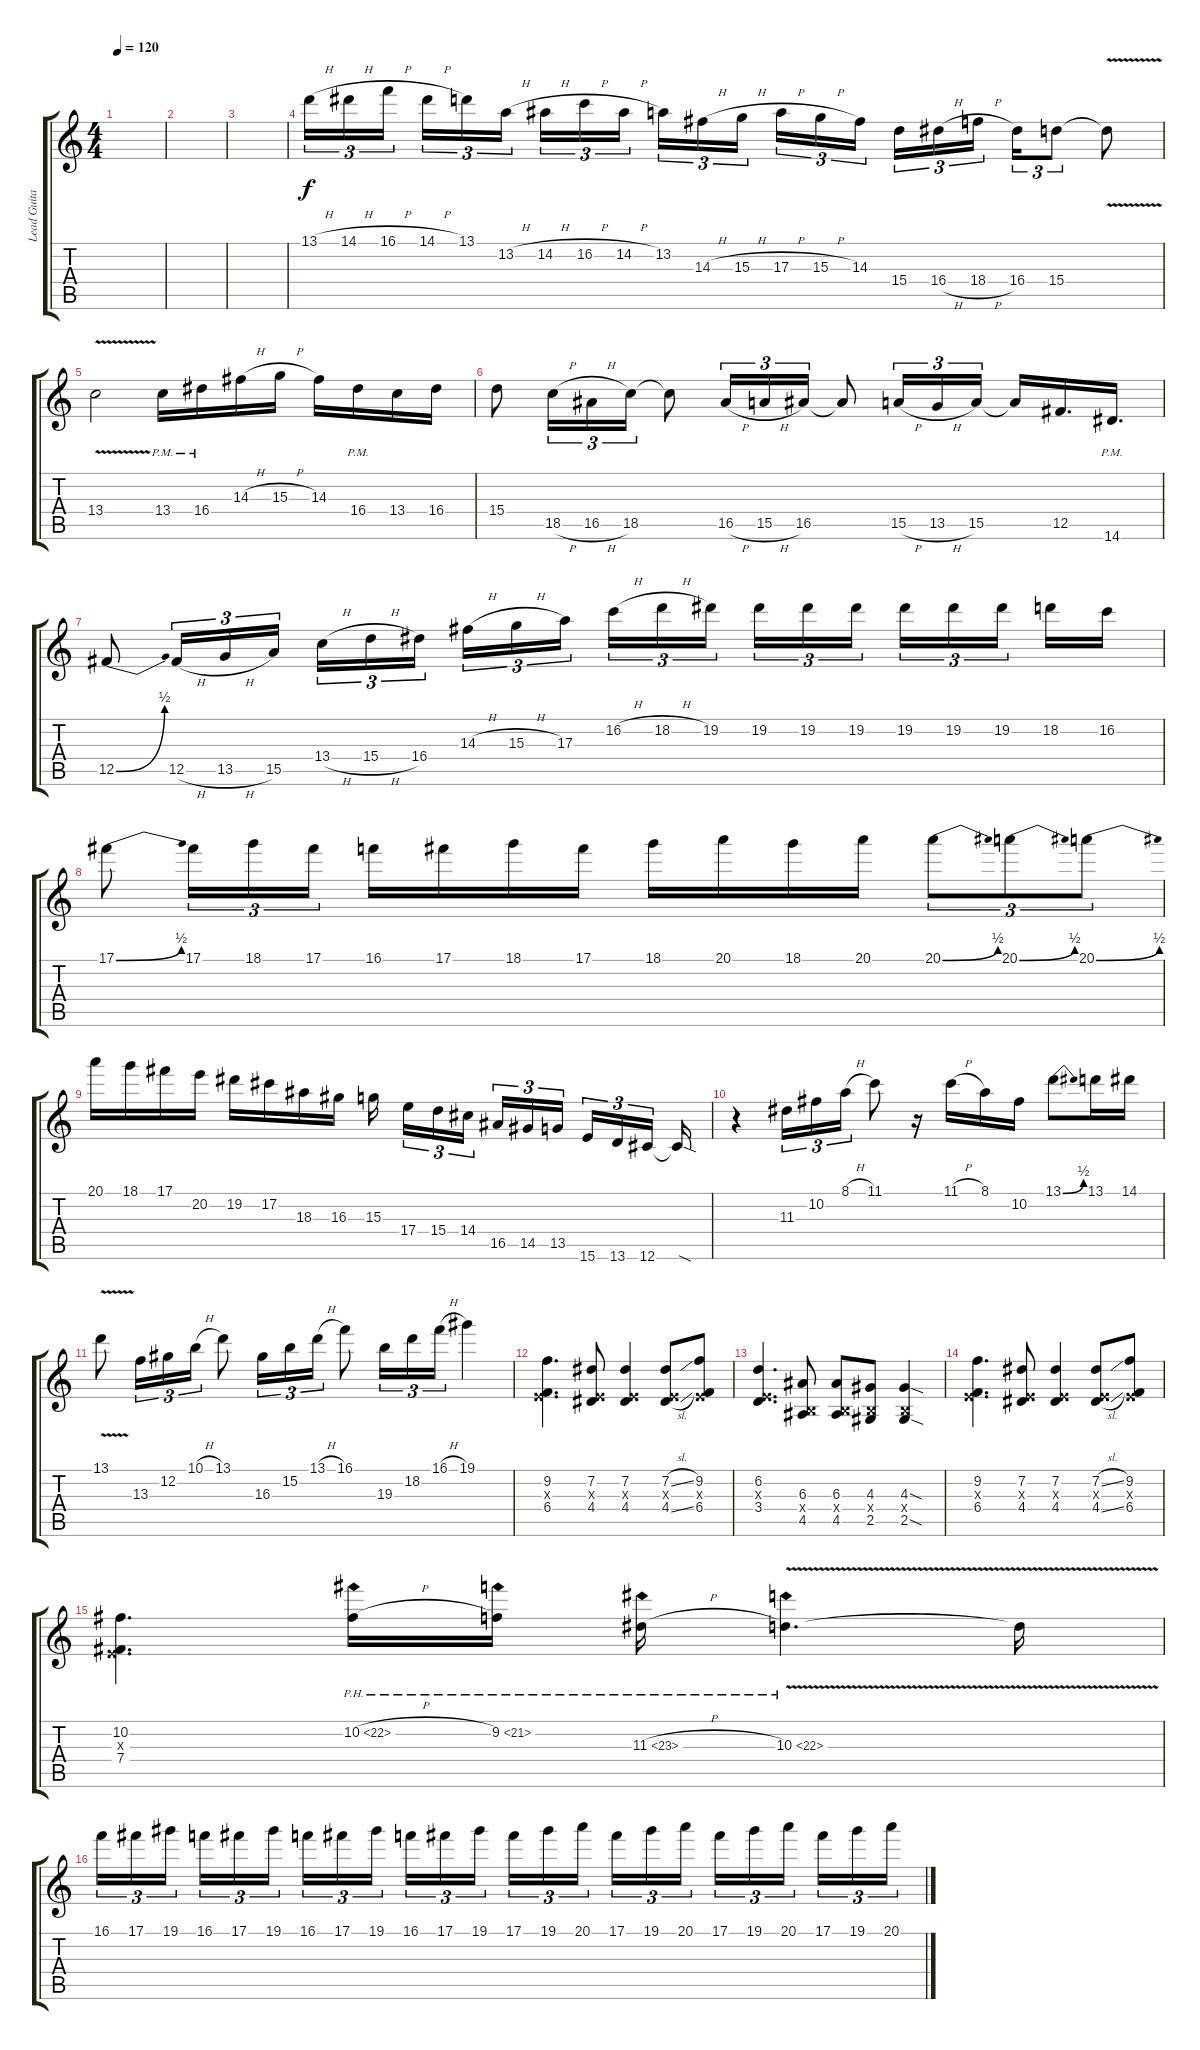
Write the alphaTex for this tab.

\track ("Lead Guitar" "Lead Guita") {instrument distortionguitar}
\staff {score tabs}
\tuning (Db4 Ab3 E3 B2 Gb2 Db2) {hide}
\ts (4 4)
\tempo 120
\clef g2
\ks c
|
|
|
13.1{h}.16{tu (3 2)} 14.1{h}.16{tu (3 2)} 16.1{h}.16{tu (3 2) beam splitsecondary} 14.1{h}.16{tu (3 2)} 13.1.16{tu (3 2)} 13.2{h}.16{tu (3 2)} 14.2{h}.16{tu (3 2)} 16.2{h}.16{tu (3 2)} 14.2{h}.16{tu (3 2) beam splitsecondary} 13.2.16{tu (3 2)} 14.3{h}.16{tu (3 2)} 15.3{h}.16{tu (3 2)} 17.3{h}.16{tu (3 2)} 15.3{h}.16{tu (3 2)} 14.3.16{tu (3 2) beam splitsecondary} 15.4.16{tu (3 2)} 16.4{h}.16{tu (3 2)} 18.4{h}.16{tu (3 2)} 16.4.16{tu (3 2)} 15.4.8{tu (3 2)} 15.4{v t}.8 |
13.4{v}.2 13.4{pm}.16 16.4{pm}.16 14.3{h}.16 15.3{h}.16 14.3.16 16.4{pm}.16 13.4.16 16.4.16 |
15.4.8 18.5{h}.16{tu (3 2)} 16.5{h}.16{tu (3 2)} 18.5.16{tu (3 2)} 18.5{t}.8 16.5{h}.16{tu (3 2)} 15.5{h}.16{tu (3 2)} 16.5.16{tu (3 2)} 16.5{t}.8 15.5{h}.16{tu (3 2)} 13.5{h}.16{tu (3 2)} 15.5.16{tu (3 2)} 15.5{t}.16 12.5.16{d} 14.6{pm}.16{d} |
12.5{be (bend 0 0 60 2)}.8 12.5{h}.16{tu (3 2)} 13.5{h}.16{tu (3 2)} 15.5.16{tu (3 2)} 13.4{h}.16{tu (3 2)} 15.4{h}.16{tu (3 2)} 16.4.16{tu (3 2) beam splitsecondary} 14.3{h}.16{tu (3 2)} 15.3{h}.16{tu (3 2)} 17.3.16{tu (3 2)} 16.2{h}.16{tu (3 2)} 18.2{h}.16{tu (3 2)} 19.2.16{tu (3 2) beam splitsecondary} 19.2.16{tu (3 2)} 19.2.16{tu (3 2)} 19.2.16{tu (3 2)} 19.2.16{tu (3 2)} 19.2.16{tu (3 2)} 19.2.16{tu (3 2) beam splitsecondary} 18.2.16 16.2.16 |
17.1{be (bend 0 0 60 2)}.8 17.1.16{tu (3 2)} 18.1.16{tu (3 2)} 17.1.16{tu (3 2)} 16.1.16 17.1.16 18.1.16 17.1.16 18.1.16 20.1.16 18.1.16 20.1.16 20.1{be (bend 0 0 60 2)}.8{tu (3 2)} 20.1{be (bend 0 0 60 2)}.8{tu (3 2)} 20.1{be (bend 0 0 60 2)}.8{tu (3 2)} |
20.1.16 18.1.16 17.1.16 20.2.16 19.2.16 17.2.16 18.3.16 16.3.16 15.3.16{beam splitsecondary} 17.4.16{tu (3 2)} 15.4.16{tu (3 2)} 14.4.16{tu (3 2) beam splitsecondary} 16.5.16{tu (3 2)} 14.5.16{tu (3 2)} 13.5.16{tu (3 2) beam splitsecondary} 15.6.16{tu (3 2)} 13.6.16{tu (3 2)} 12.6.16{tu (3 2) beam splitsecondary} 12.6{sod t}.16 |
r.4 11.3.16{tu (3 2)} 10.2.16{tu (3 2)} 8.1{h}.16{tu (3 2)} 11.1.8 r.16 11.1{h}.16 8.1.16 10.2.16 13.1{be (bend 0 0 60 2)}.8 13.1.16 14.1.16 |
13.1{v}.8 13.3.16{tu (3 2)} 12.2.16{tu (3 2)} 10.1{h}.16{tu (3 2)} 13.1.8 16.3.16{tu (3 2)} 15.2.16{tu (3 2)} 13.1{h}.16{tu (3 2)} 16.1.8 19.3.16{tu (3 2)} 18.2.16{tu (3 2)} 16.1{h}.16{tu (3 2)} 19.1.4 |
(9.2 0.3{x} 6.4).4{d} (7.2 0.3{x} 4.4).8 (7.2 0.3{x} 4.4).4 (7.2{sl} 0.3{x} 4.4{sl}).8 (9.2 0.3{x} 6.4).8 |
(6.2 0.3{x} 3.4).4{d} (6.3 0.4{x} 4.5).8 (6.3 0.4{x} 4.5).8 (4.3 0.4{x} 2.5).8 (4.3{sod} 0.4{x} 2.5{sod}).4 |
(9.2 0.3{x} 6.4).4{d} (7.2 0.3{x} 4.4).8 (7.2 0.3{x} 4.4).4 (7.2{sl} 0.3{x} 4.4{sl}).8 (9.2 0.3{x} 6.4).8 |
(10.2 0.3{x} 7.4).4{d} 10.2{ph 12 h}.16 9.2{ph 12}.16 11.3{ph 12 h}.16 10.3{ph 12 v}.4{d} 10.3{t}.16 |
16.1.16{tu (3 2)} 17.1.16{tu (3 2)} 19.1.16{tu (3 2) beam splitsecondary} 16.1.16{tu (3 2)} 17.1.16{tu (3 2)} 19.1.16{tu (3 2)} 16.1.16{tu (3 2)} 17.1.16{tu (3 2)} 19.1.16{tu (3 2) beam splitsecondary} 16.1.16{tu (3 2)} 17.1.16{tu (3 2)} 19.1.16{tu (3 2)} 17.1.16{tu (3 2)} 19.1.16{tu (3 2)} 20.1.16{tu (3 2) beam splitsecondary} 17.1.16{tu (3 2)} 19.1.16{tu (3 2)} 20.1.16{tu (3 2)} 17.1.16{tu (3 2)} 19.1.16{tu (3 2)} 20.1.16{tu (3 2) beam splitsecondary} 17.1.16{tu (3 2)} 19.1.16{tu (3 2)} 20.1.16{tu (3 2)}
